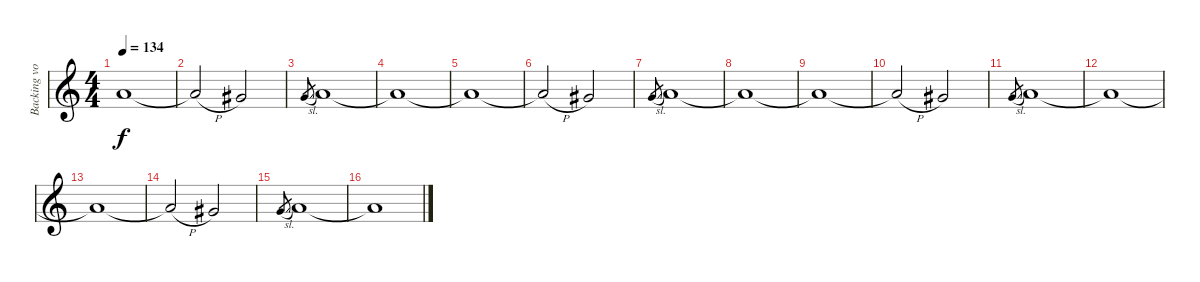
\track ("Backing vocals" "Backing vo") {instrument bassoon}
\staff {score}
\tuning (E4 B3 G3 D3 A2 E2) {hide}
\ts (4 4)
\tempo 134
\clef g2
\ks c
5.1{t}.1{dy f} |
5.1{h t}.2 4.1.2 |
3.1{sl}.8{gr} 5.1.1 |
5.1{t}.1 |
5.1{t}.1 |
5.1{h t}.2 4.1.2 |
3.1{sl}.8{gr} 5.1.1 |
5.1{t}.1 |
5.1{t}.1 |
5.1{h t}.2 4.1.2 |
3.1{sl}.8{gr} 5.1.1 |
5.1{t}.1 |
5.1{t}.1 |
5.1{h t}.2 4.1.2 |
3.1{sl}.8{gr} 5.1.1 |
5.1{t}.1
